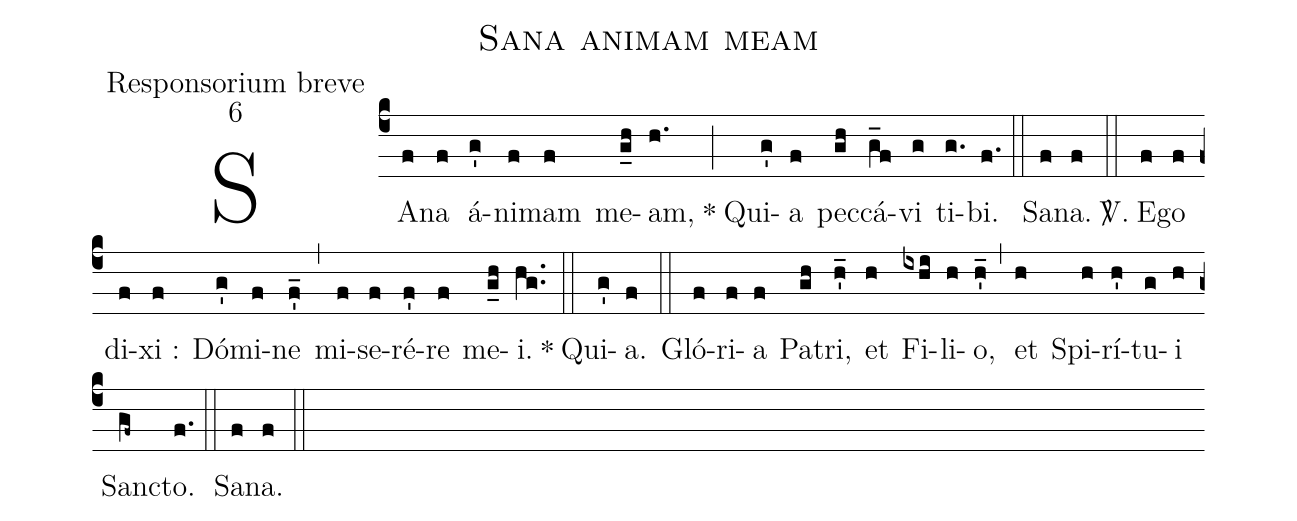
name:Sana animam meam;
office-part:Responsorium breve;
mode:6;
%%
(c4)SA(f)na(f) á(g')ni(f)mam(f) me(g_h)am,(h.) *(;)Qui(g')a(f) pec(gh)cá(g_f)vi(g) ti(g.)bi.(f.) (::)Sa(f)na.(f)  <sp>V/</sp>.(::)E(f)go(f) di(f)xi :(f) Dó(g')mi(f)ne(f'_) (,)mi(f)se(f)ré(f')re(f) me(g_h)i.(hg..) *(::)Qui(g')a.(f) (::)Gló(f)ri(f)a(f) Pa(gh)tri,(h'_) et(h) Fi(ixhi)li(h)o,(h'_) (,)et(h) Spi(h)rí(h')tu(g)i(h) Sanc(gf~)to.(f.) (::)Sa(f)na.(f) (::)
